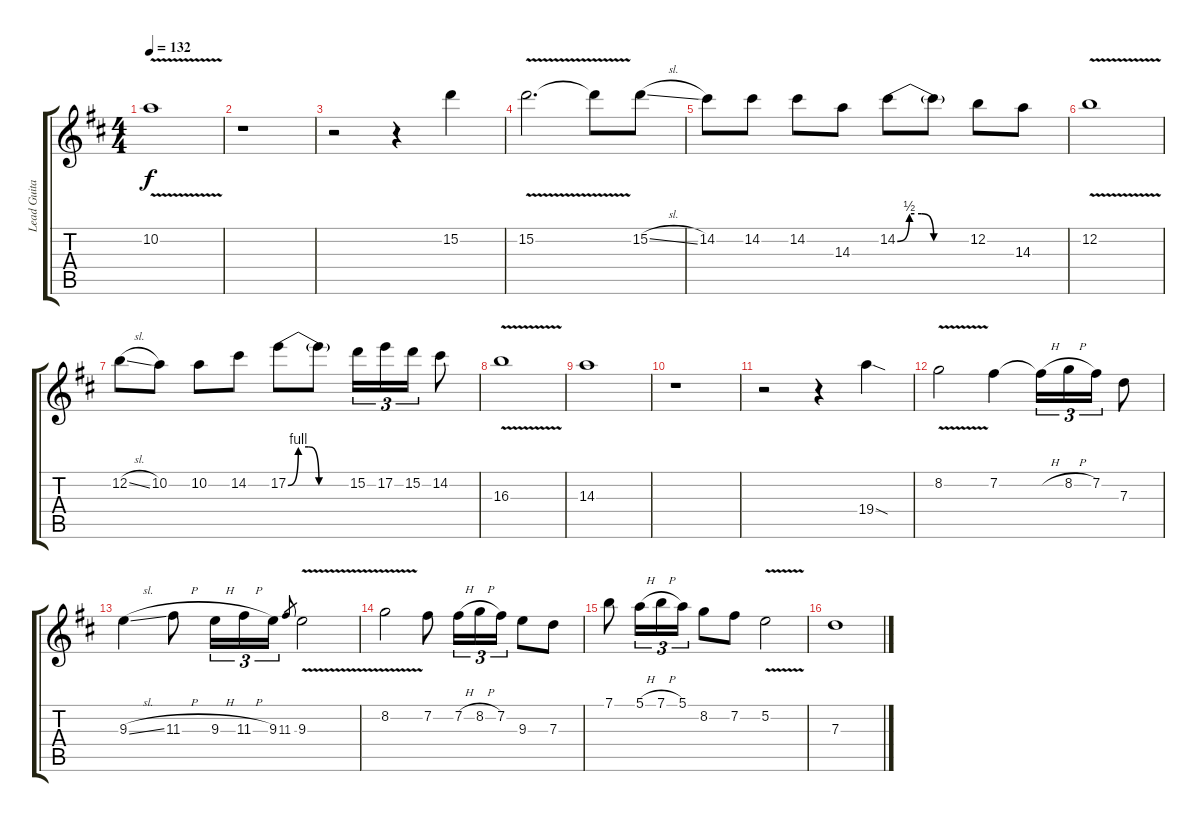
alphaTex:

\track ("Lead Guitar" "Lead Guita") {instrument distortionguitar}
\staff {score tabs}
\tuning (E4 B3 G3 D3 A2 D2) {hide}
\ts (4 4)
\tempo 132
\clef g2
\ks d
10.2{v}.1{dy f} |
r.1 |
r.2 r.4 15.2.4 |
15.2{v}.2{d} 15.2{t}.8 15.2{sl}.8 |
14.2.8 14.2.8 14.2.8 14.3.8 14.2{be (custom 0 0 10 2 20 2 30 0 60 0)}.8 14.2{t}.8 12.2.8 14.3.8 |
12.2{v}.1 |
12.2{sl}.8 10.2.8 10.2.8 14.2.8 17.2{be (custom 0 0 10 4 20 4 30 0 60 0)}.8 17.2{t}.8 15.2.16{tu (3 2)} 17.2.16{tu (3 2)} 15.2.16{tu (3 2)} 14.2.8 |
16.3{v}.1 |
14.3.1 |
r.1 |
r.2 r.4 19.4{sod}.4 |
8.2{v}.2 7.2.4 7.2{h t}.16{tu (3 2)} 8.2{h}.16{tu (3 2)} 7.2.16{tu (3 2)} 7.3.8 |
9.3{sl}.4 11.3{h}.8 9.3{h}.16{tu (3 2)} 11.3{h}.16{tu (3 2)} 9.3.16{tu (3 2)} 11.3.8{gr} 9.3{v}.2 |
8.2{v}.2 7.2.8 7.2{h}.16{tu (3 2)} 8.2{h}.16{tu (3 2)} 7.2.16{tu (3 2)} 9.3.8 7.3.8 |
7.1.8 5.1{h}.16{tu (3 2)} 7.1{h}.16{tu (3 2)} 5.1.16{tu (3 2)} 8.2.8 7.2.8 5.2{v}.2 |
7.3.1
